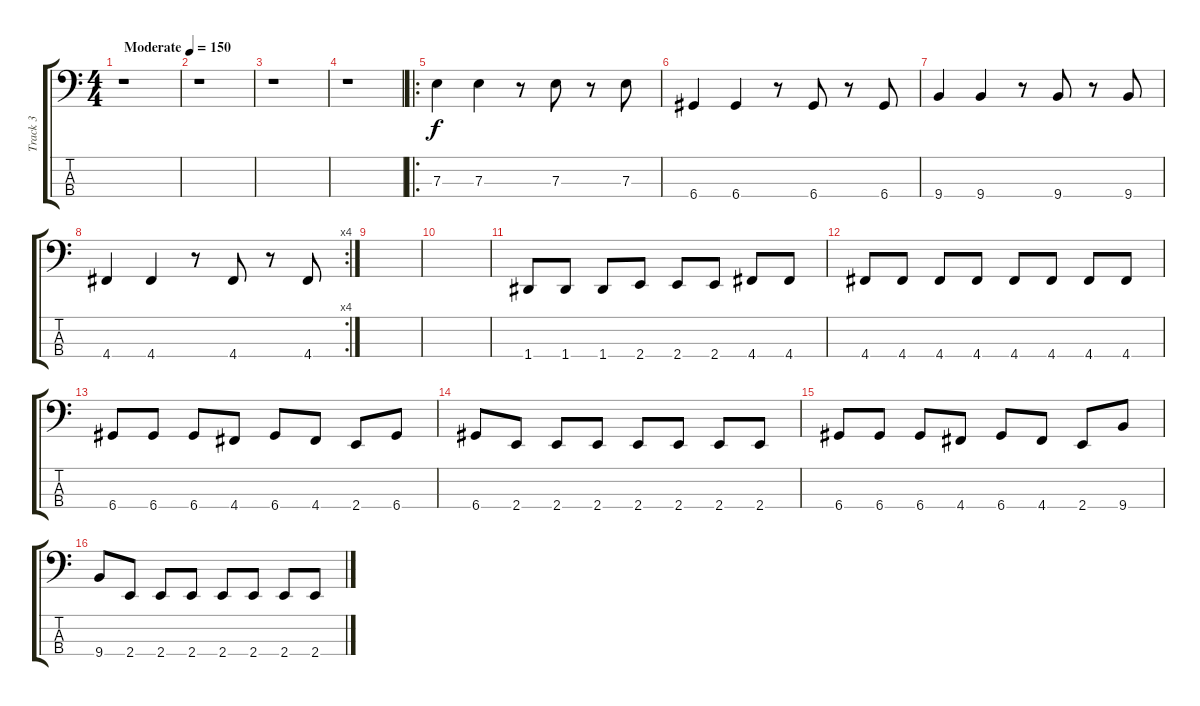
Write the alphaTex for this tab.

\track ("Track 3" "Track 3") {instrument electricbassfinger}
\staff {score tabs}
\tuning (G2 D2 A1 D1) {hide}
\ts (4 4)
\tempo (150 "Moderate")
\clef f4
\ks c
r.1{dy f instrument electricbassfinger} |
r.1 |
r.1 |
r.1 |
\ro
7.3.4 7.3.4 r.8 7.3.8 r.8 7.3.8 |
6.4.4 6.4.4 r.8 6.4.8 r.8 6.4.8 |
9.4.4 9.4.4 r.8 9.4.8 r.8 9.4.8 |
\rc 4
4.4.4 4.4.4 r.8 4.4.8 r.8 4.4.8 |
|
|
1.4.8 1.4.8 1.4.8 2.4.8 2.4.8 2.4.8 4.4.8 4.4.8 |
4.4.8 4.4.8 4.4.8 4.4.8 4.4.8 4.4.8 4.4.8 4.4.8 |
6.4.8 6.4.8 6.4.8 4.4.8 6.4.8 4.4.8 2.4.8 6.4.8 |
6.4.8 2.4.8 2.4.8 2.4.8 2.4.8 2.4.8 2.4.8 2.4.8 |
6.4.8 6.4.8 6.4.8 4.4.8 6.4.8 4.4.8 2.4.8 9.4.8 |
9.4.8 2.4.8 2.4.8 2.4.8 2.4.8 2.4.8 2.4.8 2.4.8
